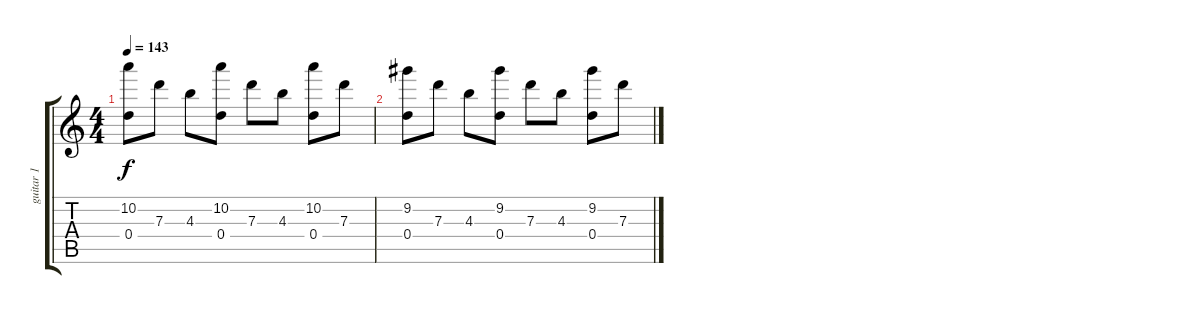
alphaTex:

\track ("guitar 1" "guitar 1") {instrument distortionguitar}
\staff {score tabs}
\tuning (E5 B4 G4 D4 A3 E3) {hide}
\ts (4 4)
\tempo 143
\clef g2
\ks c
(10.2 0.4).8{dy f} 7.3.8 4.3.8 (10.2 0.4).8 7.3.8 4.3.8 (10.2 0.4).8 7.3.8 |
(9.2 0.4).8 7.3.8 4.3.8 (9.2 0.4).8 7.3.8 4.3.8 (9.2 0.4).8 7.3.8
